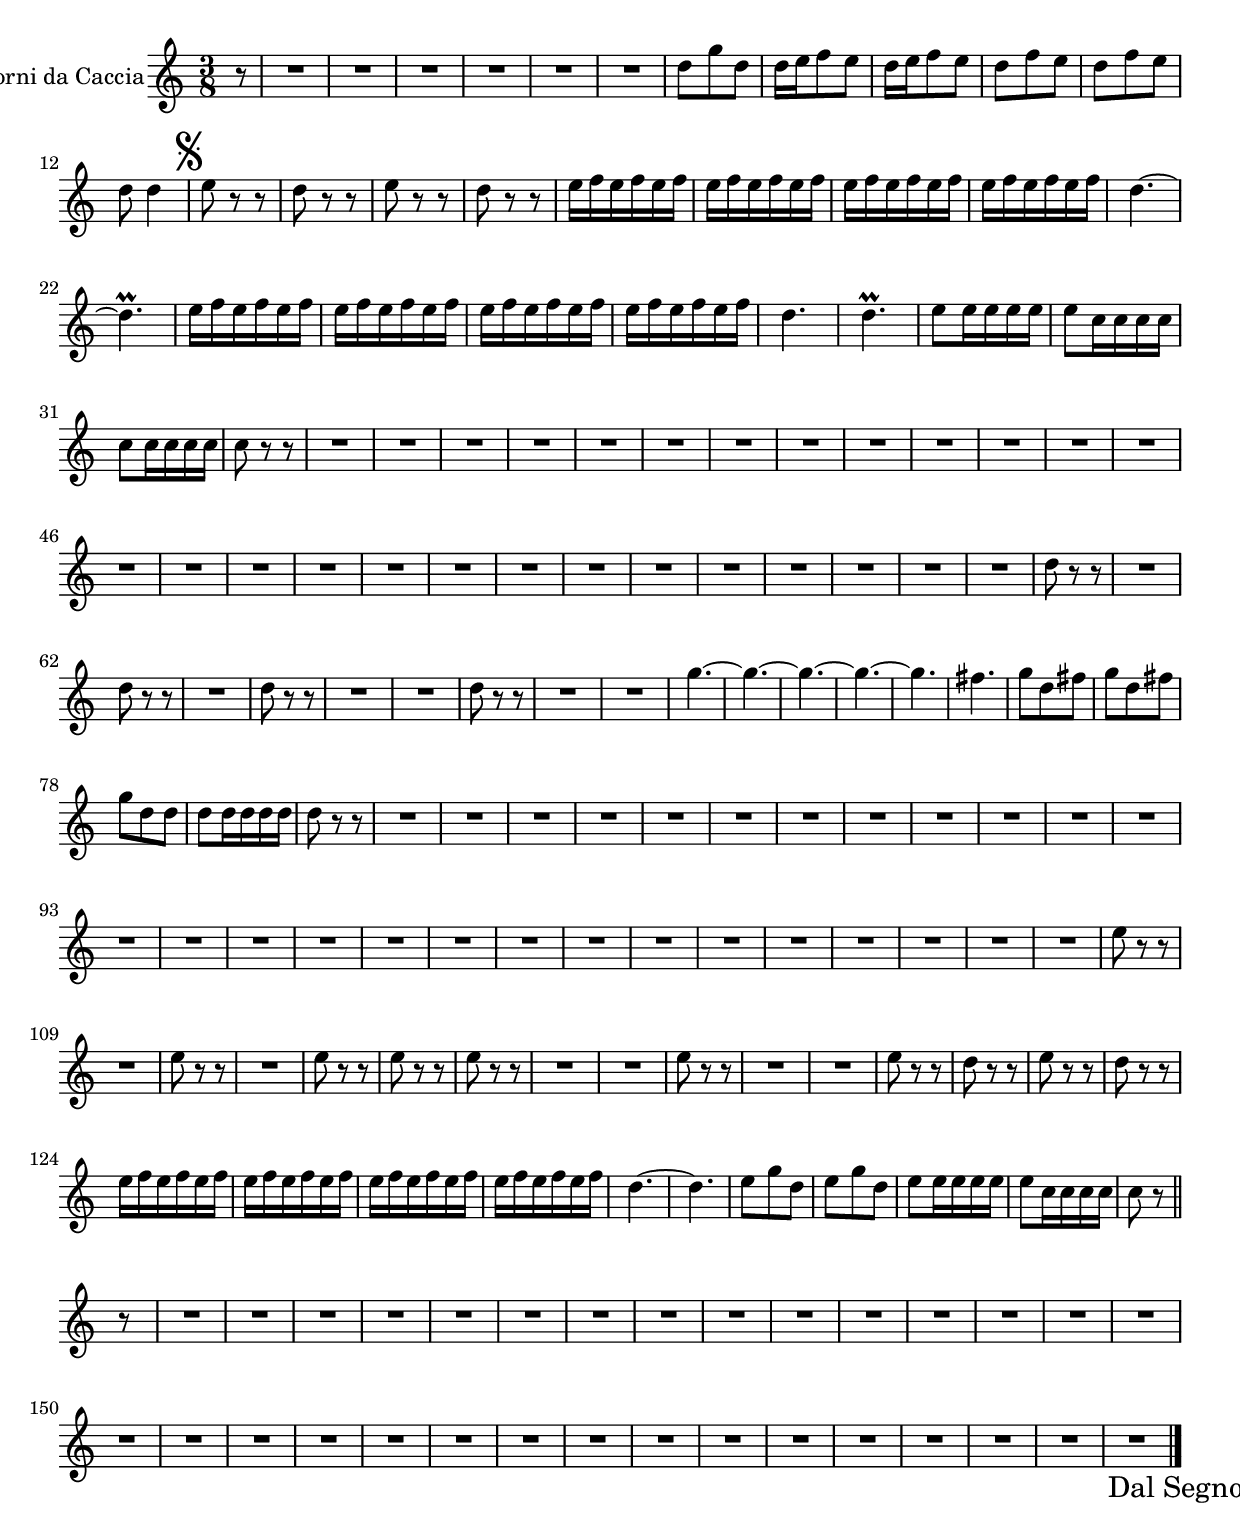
\new Staff  {
	\time 3/8
	\override Score.MetronomeMark #'stencil = ##f
	\tempo 4 = 100 
	\set Staff.instrumentName="Corni da Caccia"
	\set Staff.midiInstrument="french horn"
	\transposition f
	\key c \major
	\clef treble
	\relative c'' {
		\partial 8 r8 |
		R4.*6 |
		d8 g d |
		d16 e f8 e |
		d16 e f8 e |
		d8 f e |
		d f e |
		d d4 \mark \markup { \musicglyph #"scripts.segno" } |
		e8 r r |
		d r r |
		e r r |
		d r r |
		e16 f e f e f |
		e f e f e f |
		e f e f e f |
		e f e f e f |
		d4.~ |
		d\prall |
		e16 f e f e f |
		e f e f e f |
		e f e f e f |
		e f e f e f |
		d4. |
		d\prall |
		e8 e16 e e e |
		e8 c16 c c c |
		c8 c16 c c c |
		c8 r r |
		R4.*27 |
		d8 r r |
		R4. |
		d8 r r |
		R4. |
		d8 r r |
		R4.*2 |
		d8 r r |
		R4.*2 |
		g4.~ |
		g~ |
		g~ |
		g~ |
		g |
		fis |
		g8 d fis |
		g d fis |
		g d d |
		d d16 d d d |
		d8 r r |
		R4.*27 |
		e8 r r |
		R4. |
		e8 r r |
		R4. |
		e8 r r |
		e r r |
		e r r |
		R4.*2 |
		e8 r r |
		R4.*2 |
		e8 r r |
		d r r |
		e r r |
		d r r |
		e16 f e f e f |
		e f e f e f |
		e f e f e f |
		e f e f e f |
		d4.~ |
		d |
		e8 g d |
		e g d |
		e e16 e e e |
		e8 c16 c c c |
		c8 r \bar "||" r |
		R4.*31 \override Score.RehearsalMark #'direction = #DOWN \once \override Score.RehearsalMark #'break-visibility =
		#begin-of-line-invisible \mark \markup { "Dal Segno" } |
	\bar "|."
	}

}
